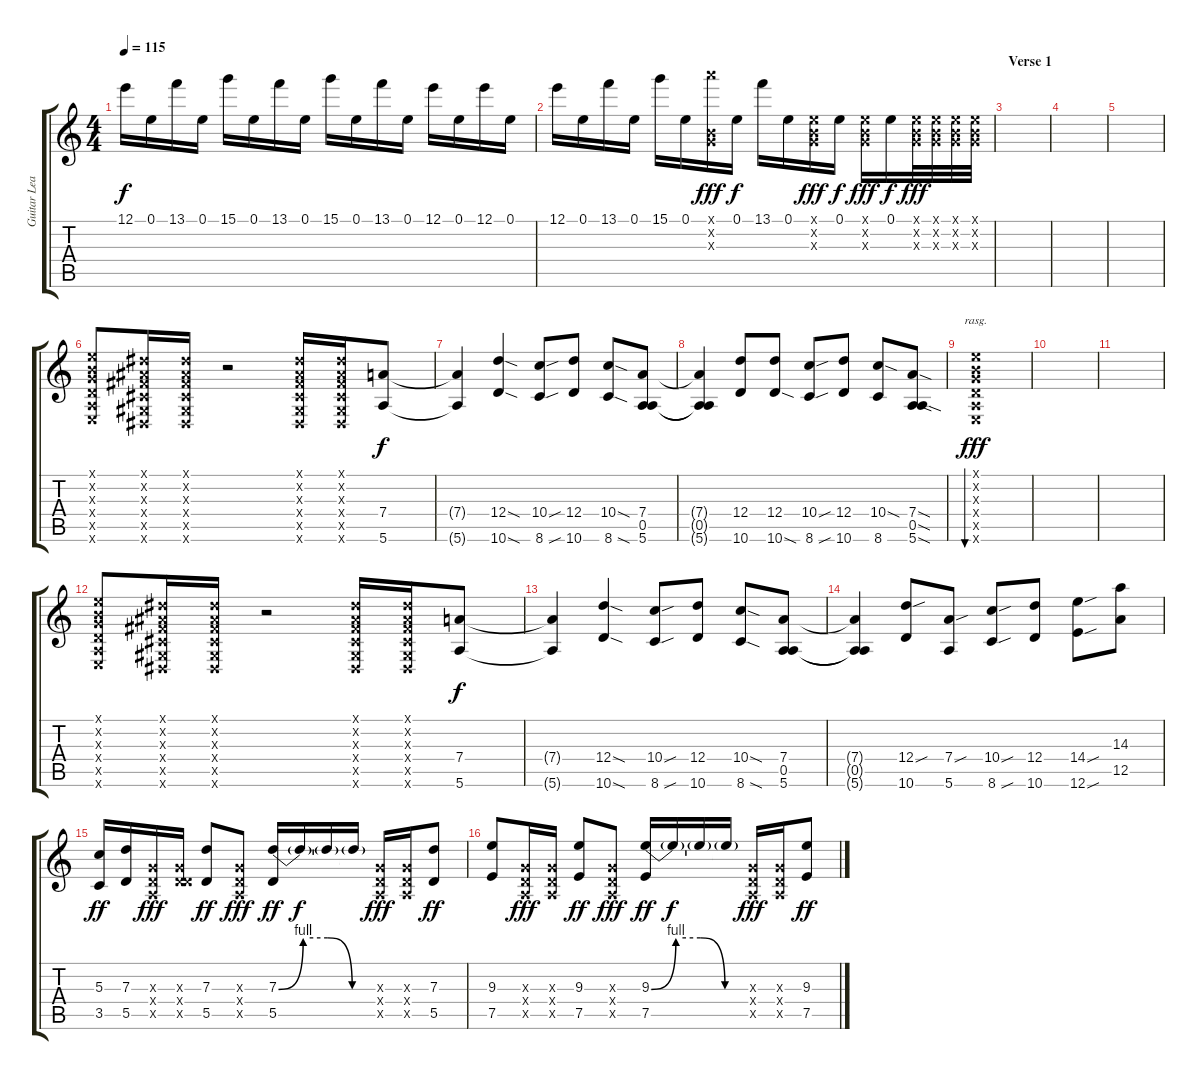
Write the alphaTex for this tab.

\track ("Guitar Lead" "Guitar Lea") {instrument overdrivenguitar}
\staff {score tabs}
\tuning (E4 B3 G3 D3 A2 E2) {hide}
\ts (4 4)
\tempo 115
\clef g2
\ks c
12.1.16{dy f} 0.1.16 13.1.16 0.1.16 15.1.16 0.1.16 13.1.16 0.1.16 15.1.16 0.1.16 13.1.16 0.1.16 12.1.16 0.1.16 12.1.16 0.1.16 |
12.1.16 0.1.16 13.1.16 0.1.16 15.1.16 0.1.16 (17.1{x} 0.2{x} 0.3{x}).16{dy fff} 0.1.16{dy f} 13.1.16 0.1.16 (0.1{x} 0.2{x} 0.3{x}).16{dy fff} 0.1.16{dy f} (0.1{x} 0.2{x} 0.3{x}).16{dy fff} 0.1.16{dy f} (0.1{x} 0.2{x} 0.3{x}).32{dy fff} (0.1{x} 0.2{x} 0.3{x}).32 (0.1{x} 0.2{x} 0.3{x}).32 (0.1{x} 0.2{x} 0.3{x}).32 |
\section ("" "Verse 1")
|
|
|
(0.1{x} 0.2{x} 0.3{x} 0.4{x} 0.5{x} 0.6{x}).8{volume 16} (-1.1{x} -1.2{x} -1.3{x} -1.4{x} -1.5{x} -1.6{x}).16 (-1.1{x} -1.2{x} -1.3{x} -1.4{x} -1.5{x} -1.6{x}).16 r.2 (-1.1{x} -1.2{x} -1.3{x} -1.4{x} -1.5{x} -1.6{x}).16 (-1.1{x} -1.2{x} -1.3{x} -1.4{x} -1.5{x} -1.6{x}).16 (7.4 5.6).8{dy f} |
(7.4{t} 5.6{t}).4 (12.4{sod} 10.6{sod}).4 (10.4{sou} 8.6{sou}).8 (12.4 10.6).8 (10.4{sod} 8.6{sod}).8 (7.4 0.5 5.6).8 |
(7.4{t} 0.5{t} 5.6{t}).4 (12.4 10.6).8 (12.4 10.6{sod}).8 (10.4{sou} 8.6{sou}).8 (12.4 10.6).8 (10.4{sod} 8.6).8 (7.4{sod} 0.5{sod} 5.6{sod}).8 |
(0.1{x} 0.2{x} 0.3{x} 0.4{x} 0.5{x} 0.6{x}).1{bu 120 rasg ii dy fff} |
|
|
(0.1{x} 0.2{x} 0.3{x} 0.4{x} 0.5{x} 0.6{x}).8{volume 16} (-1.1{x} -1.2{x} -1.3{x} -1.4{x} -1.5{x} -1.6{x}).16 (-1.1{x} -1.2{x} -1.3{x} -1.4{x} -1.5{x} -1.6{x}).16 r.2 (-1.1{x} -1.2{x} -1.3{x} -1.4{x} -1.5{x} -1.6{x}).16 (-1.1{x} -1.2{x} -1.3{x} -1.4{x} -1.5{x} -1.6{x}).16 (7.4 5.6).8{dy f} |
(7.4{t} 5.6{t}).4 (12.4{sod} 10.6{sod}).4 (10.4{sou} 8.6{sou}).8 (12.4 10.6).8 (10.4{sod} 8.6{sod}).8 (7.4 0.5 5.6).8 |
(7.4{t} 0.5{t} 5.6{t}).4 (12.4{sou} 10.6).8 (7.4{sou} 5.6).8 (10.4{sou} 8.6{sou}).8 (12.4 10.6).8 (14.4{sou} 12.6{sou}).8 (14.3 12.5).8 |
(5.3 3.5).16{dy ff} (7.3 5.5).16{volume 11} (0.3{x} 0.4{x} 0.5{x}).16{dy fff} (0.3{x} 0.4{x} 5.5{x}).16 (7.3 5.5).8{dy ff} (0.3{x} 0.4{x} 0.5{x}).8{dy fff} (7.3{be (custom 0 0 15 4 30 4 45 0 60 0)} 5.5).16{dy ff} 7.3{t}.16{dy f} 7.3{t}.16 7.3{t}.16 (0.3{x} 0.4{x} 0.5{x}).16{dy fff} (0.3{x} 0.4{x} 0.5{x}).16 (7.3 5.5).8{dy ff} |
(9.3 7.5).8 (0.3{x} 0.4{x} 0.5{x}).16{dy fff} (0.3{x} 0.4{x} 0.5{x}).16 (9.3 7.5).8{dy ff} (0.3{x} 0.4{x} 0.5{x}).8{dy fff} (9.3{be (custom 0 0 15 4 30 4 45 0 60 0)} 7.5).16{dy ff} 9.3{t}.16{dy f} 9.3{t}.16 9.3{t}.16 (0.3{x} 0.4{x} 0.5{x}).16{dy fff} (0.3{x} 0.4{x} 0.5{x}).16 (9.3 7.5).8{dy ff}
